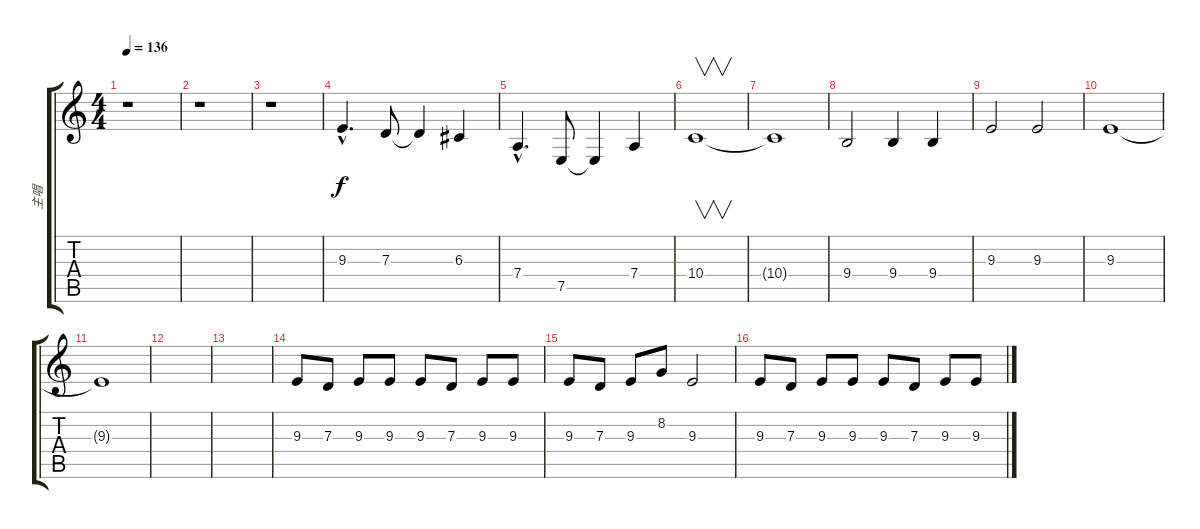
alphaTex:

\track ("主唱" "主唱") {instrument sopranosax}
\staff {score tabs}
\tuning (E4 B3 G3 D3 A2 E2) {hide}
\ts (4 4)
\tempo 136
\clef g2
\ks c
r.1{dy f} |
r.1 |
r.1 |
9.3{hac}.4{d} 7.3.8 7.3{t}.4 6.3.4 |
7.4{hac}.4{d} 7.5.8 7.5{t}.4 7.4.4 |
10.4.1{v} |
10.4{t}.1 |
9.4.2 9.4.4 9.4.4 |
9.3.2 9.3.2 |
9.3.1 |
9.3{t}.1 |
|
|
9.3.8 7.3.8 9.3.8 9.3.8 9.3.8 7.3.8 9.3.8 9.3.8 |
9.3.8 7.3.8 9.3.8 8.2.8 9.3.2 |
9.3.8 7.3.8 9.3.8 9.3.8 9.3.8 7.3.8 9.3.8 9.3.8
